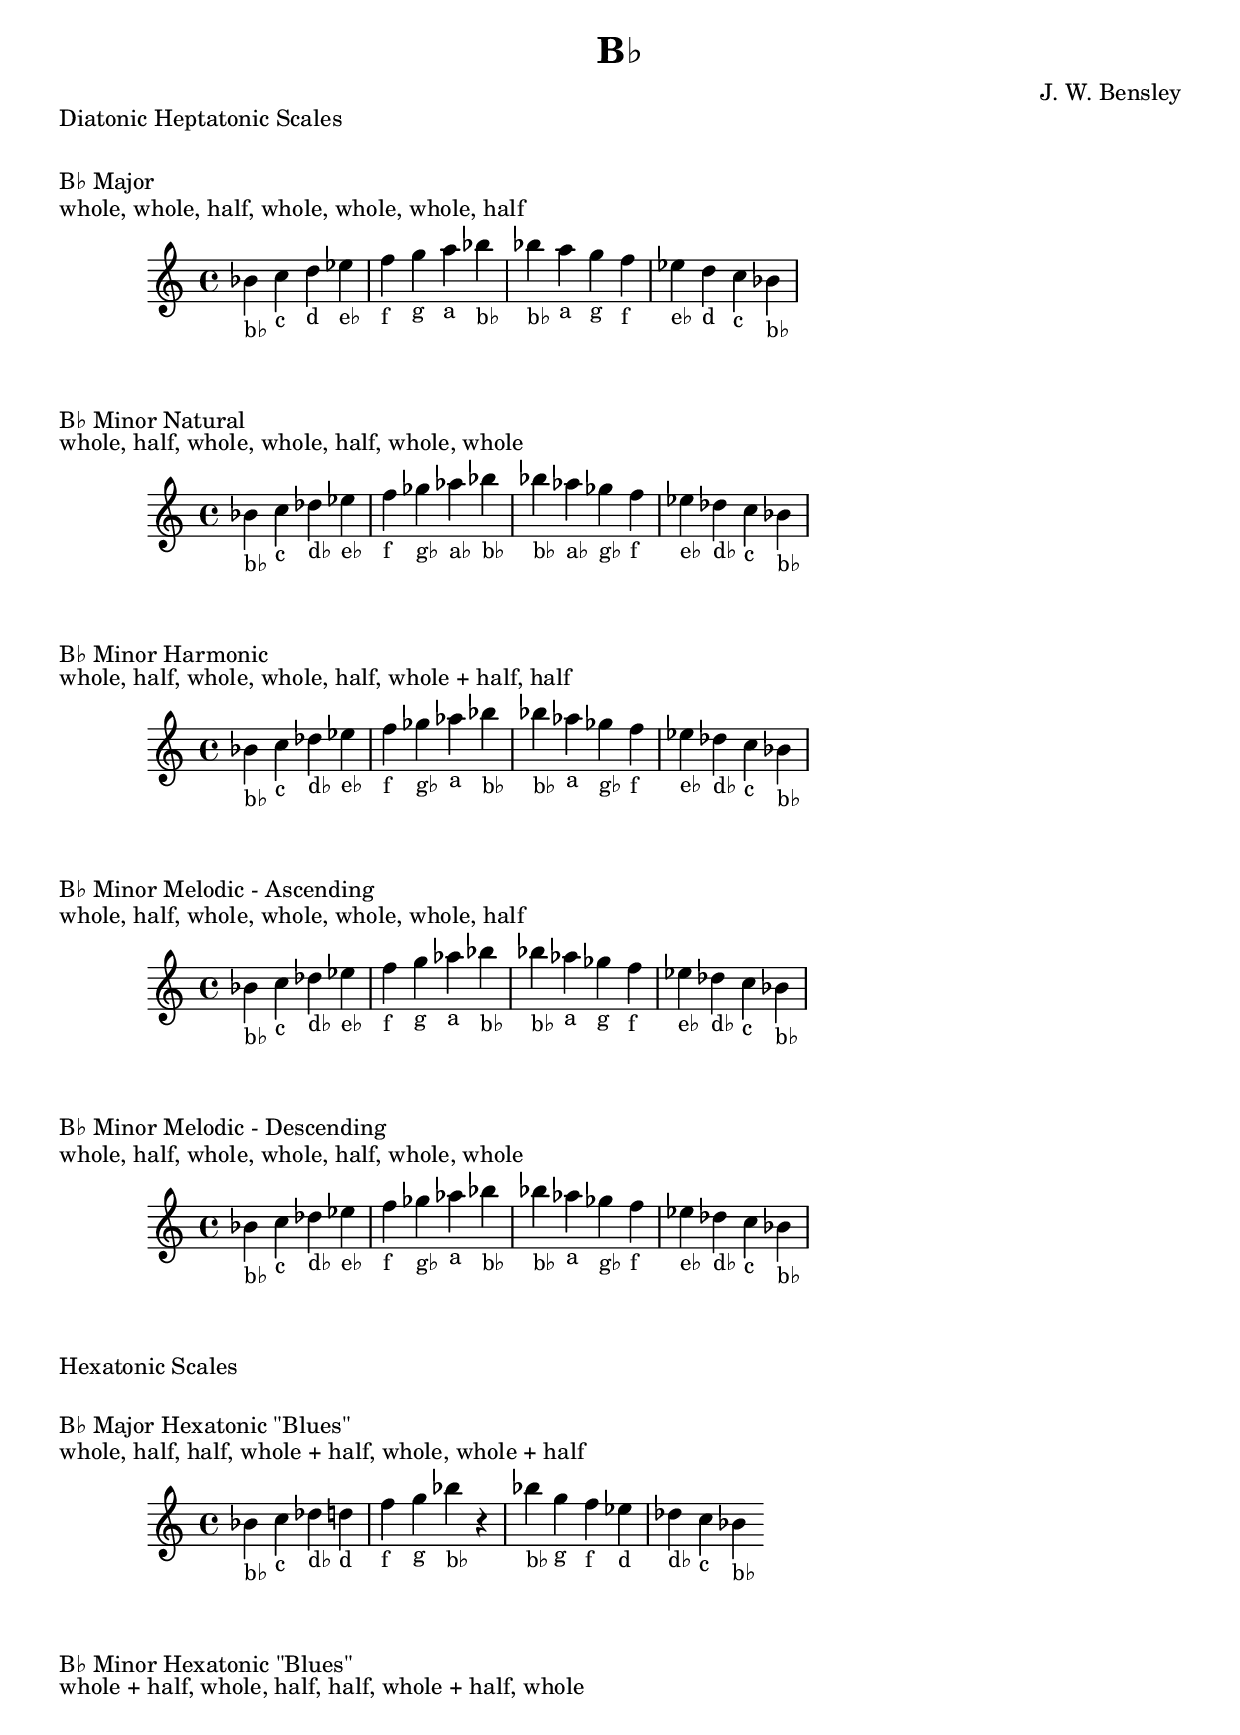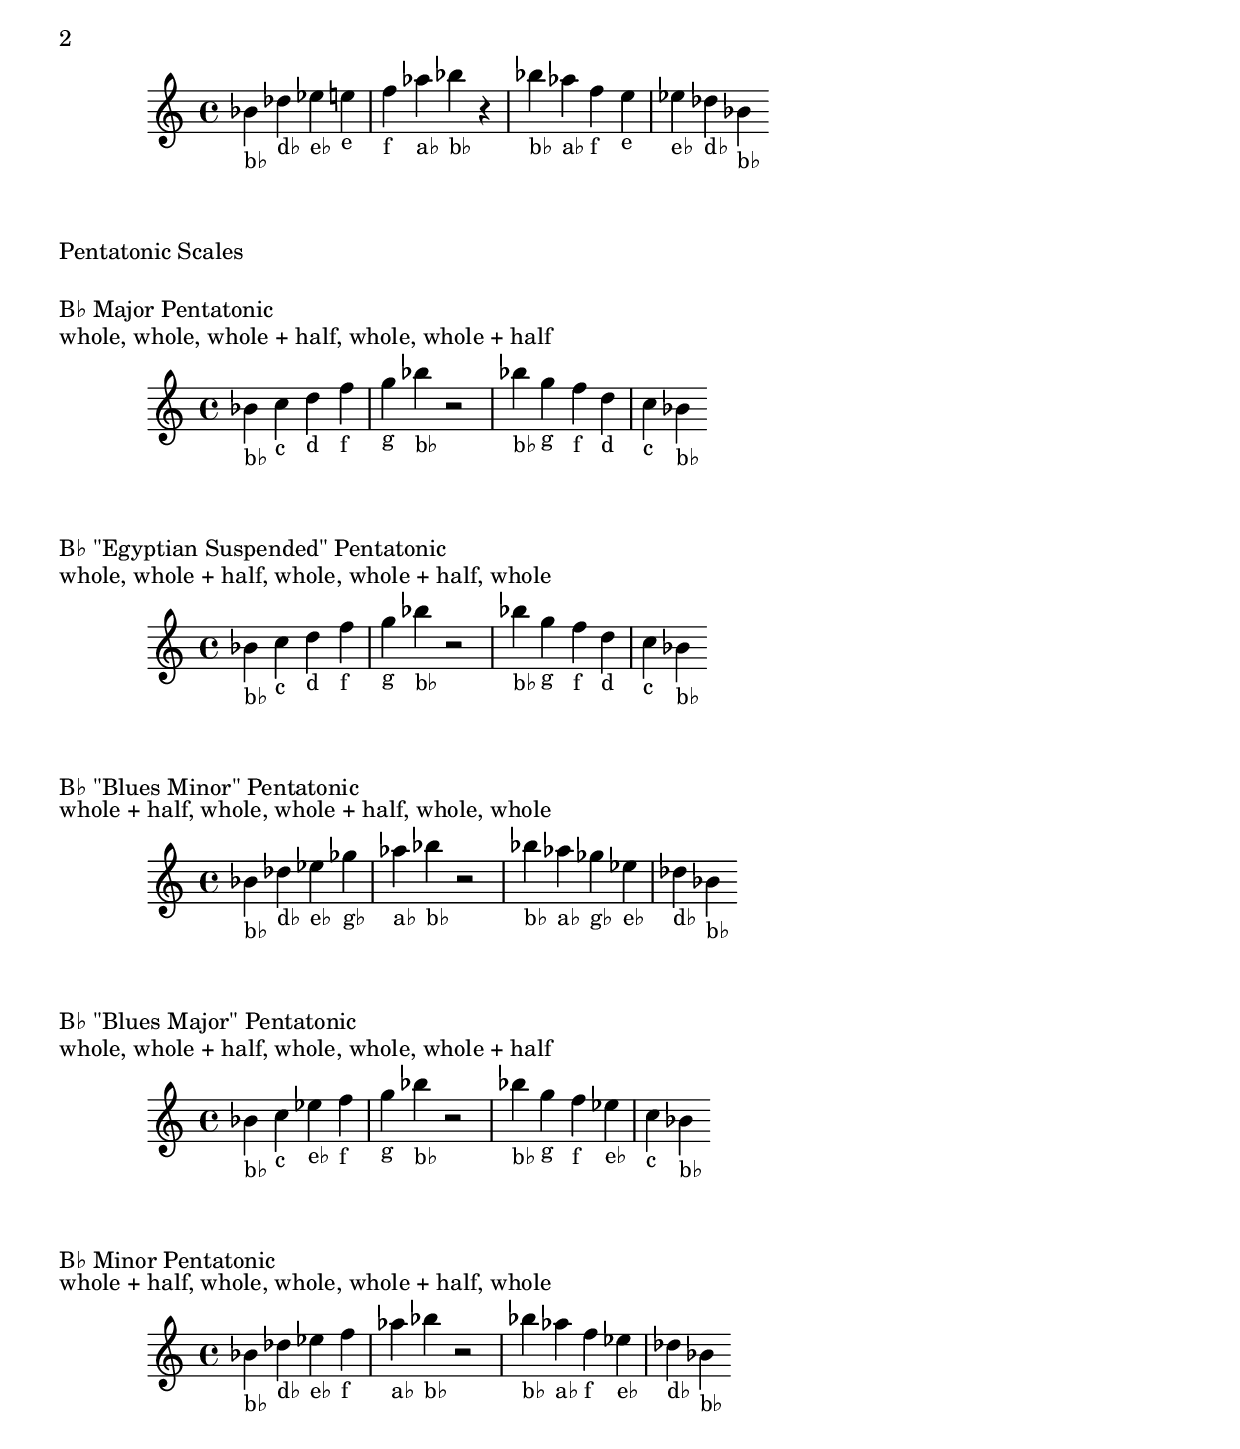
\version "2.18.2"
\language "english"

\header {
  title = "B♭"
  composer = "J. W. Bensley"
}\markup { "Diatonic Heptatonic Scales" }
\markup { \vspace #1 }

\markup { "B♭ Major" }
\markup { "whole, whole, half, whole, whole, whole, half" }
\score {
  \new PianoStaff {
    \clef "treble"
    \relative bflat' {
        bflat4-"b♭"
        c-"c"
        d-"d"
        eflat-"e♭"
        f-"f"
        g-"g"
        a-"a"
        bflat-"b♭" |
        bflat-"b♭"
        a-"a"
        g-"g"
        f-"f"
        eflat-"e♭"
        d-"d"
        c-"c"
        bflat4-"b♭"
    }
  }
}

\markup { "B♭ Minor Natural" }
\markup { "whole, half, whole, whole, half, whole, whole" }
\score {
  \new PianoStaff {
    \clef "treble"
    \relative bflat' {
        bflat4-"b♭"
        c-"c"
        dflat-"d♭"
        eflat-"e♭"
        f-"f"
        gflat-"g♭"
        aflat-"a♭"
        bflat-"b♭" |
        bflat-"b♭"
        aflat-"a♭"
        gflat-"g♭"
        f-"f"
        eflat-"e♭"
        dflat-"d♭"
        c-"c"
        bflat4-"b♭"
    }
  }
}


\markup { "B♭ Minor Harmonic" }
\markup { "whole, half, whole, whole, half, whole + half, half" }
\score {
  \new PianoStaff {
    \clef "treble"
    \relative bflat' {
        bflat4-"b♭"
        c-"c"
        dflat-"d♭"
        eflat-"e♭"
        f-"f"
        gflat-"g♭"
        aflat-"a"
        bflat-"b♭" |
        bflat-"b♭"
        aflat-"a"
        gflat-"g♭"
        f-"f"
        eflat-"e♭"
        dflat-"d♭"
        c-"c"
        bflat4-"b♭"
    }
  }
}

\markup { "B♭ Minor Melodic - Ascending" }
\markup { "whole, half, whole, whole, whole, whole, half" }
\score {
  \new PianoStaff {
    \clef "treble"
    \relative bflat' {
        bflat4-"b♭"
        c-"c"
        dflat-"d♭"
        eflat-"e♭"
        f-"f"
        g-"g"
        aflat-"a"
        bflat-"b♭" |
        bflat-"b♭"
        aflat-"a"
        gflat-"g"
        f-"f"
        eflat-"e♭"
        dflat-"d♭"
        c-"c"
        bflat4-"b♭"
    }
  }
}

\markup { "B♭ Minor Melodic - Descending" }
\markup { "whole, half, whole, whole, half, whole, whole" }
\score {
  \new PianoStaff {
    \clef "treble"
    \relative bflat' {
        bflat4-"b♭"
        c-"c"
        dflat-"d♭"
        eflat-"e♭"
        f-"f"
        gflat-"g♭"
        aflat-"a"
        bflat-"b♭" |
        bflat-"b♭"
        aflat-"a"
        gflat-"g♭"
        f-"f"
        eflat-"e♭"
        dflat-"d♭"
        c-"c"
        bflat4-"b♭"
    }
  }
}

\markup { "Hexatonic Scales" }
\markup { \vspace #1 }

\markup { "B♭ Major Hexatonic \"Blues\"" }
\markup { "whole, half, half, whole + half, whole, whole + half" }
\score {
  \new PianoStaff {
    \clef "treble"
    \relative bflat' {
        bflat4-"b♭"
        c-"c"
        dflat-"d♭"
        d-"d"
        f-"f"
        g-"g"
        bflat-"b♭"
        r4
        bflat4-"b♭"
        g-"g"
        f-"f"
        eflat-"d"
        dflat-"d♭"
        c-"c"
        bflat-"b♭"
    }
  }
}

\markup { "B♭ Minor Hexatonic \"Blues\"" }
\markup { "whole + half, whole, half, half, whole + half, whole" }
\score {
  \new PianoStaff {
    \time 4/4
    \clef "treble"
    \relative bflat' {
        bflat4-"b♭"
        dflat-"d♭"
        eflat-"e♭"
        e-"e"
        f-"f"
        aflat-"a♭"
        bflat-"b♭"
        r4
        bflat4-"b♭"
        aflat-"a♭"
        f-"f"
        e-"e"
        eflat-"e♭"
        dflat-"d♭"
        bflat-"b♭"
    }
  }
}

\markup { "Pentatonic Scales" }
\markup { \vspace #1 }

\markup { "B♭ Major Pentatonic" }
\markup { "whole, whole, whole + half, whole, whole + half" }
\score {
  \new PianoStaff {
    \clef "treble"
    \relative bflat' {
        bflat4-"b♭"
        c-"c"
        d-"d"
        f-"f"
        g-"g"
        bflat-"b♭"
        r2 |
        bflat4-"b♭"
        g-"g"
        f-"f"
        d-"d"
        c-"c"
        bflat-"b♭"
    }
  }
}

\markup { "B♭ \"Egyptian Suspended\" Pentatonic" }
\markup { "whole, whole + half, whole, whole + half, whole" }
\score {
  \new PianoStaff {
    \clef "treble"
    \relative bflat' {
        bflat4-"b♭"
        c-"c"
        d-"d"
        f-"f"
        g-"g"
        bflat-"b♭"
        r2 |
        bflat4-"b♭"
        g-"g"
        f-"f"
        d-"d"
        c-"c"
        bflat-"b♭"
    }
  }
}

\markup { "B♭ \"Blues Minor\" Pentatonic" }
\markup { "whole + half, whole, whole + half, whole, whole" }
\score {
  \new PianoStaff {
    \clef "treble"
    \relative bflat' {
        bflat4-"b♭"
        dflat-"d♭"
        eflat-"e♭"
        gflat-"g♭"
        aflat-"a♭"
        bflat-"b♭"
        r2 |
        bflat4-"b♭"
        aflat-"a♭"
        gflat-"g♭"
        eflat-"e♭"
        dflat-"d♭"
        bflat-"b♭"
    }
  }
}

\markup { "B♭ \"Blues Major\" Pentatonic" }
\markup { "whole, whole + half, whole, whole, whole + half" }
\score {
  \new PianoStaff {
    \clef "treble"
    \relative bflat' {
        bflat4-"b♭"
        c-"c"
        eflat-"e♭"
        f-"f"
        g-"g"
        bflat-"b♭"
        r2 |
        bflat4-"b♭"
        g-"g"
        f-"f"
        eflat-"e♭"
        c-"c"
        bflat-"b♭"
    }
  }
}

\markup { "B♭ Minor Pentatonic" }
\markup { "whole + half, whole, whole, whole + half, whole" }
\score {
  \new PianoStaff {
    \clef "treble"
    \relative bflat' {
        bflat4-"b♭"
        dflat-"d♭"
        eflat-"e♭"
        f-"f"
        aflat-"a♭"
        bflat-"b♭"
        r2 |
        bflat4-"b♭"
        aflat-"a♭"
        f-"f"
        eflat-"e♭"
        dflat-"d♭"
        bflat-"b♭"
    }
  }
}
